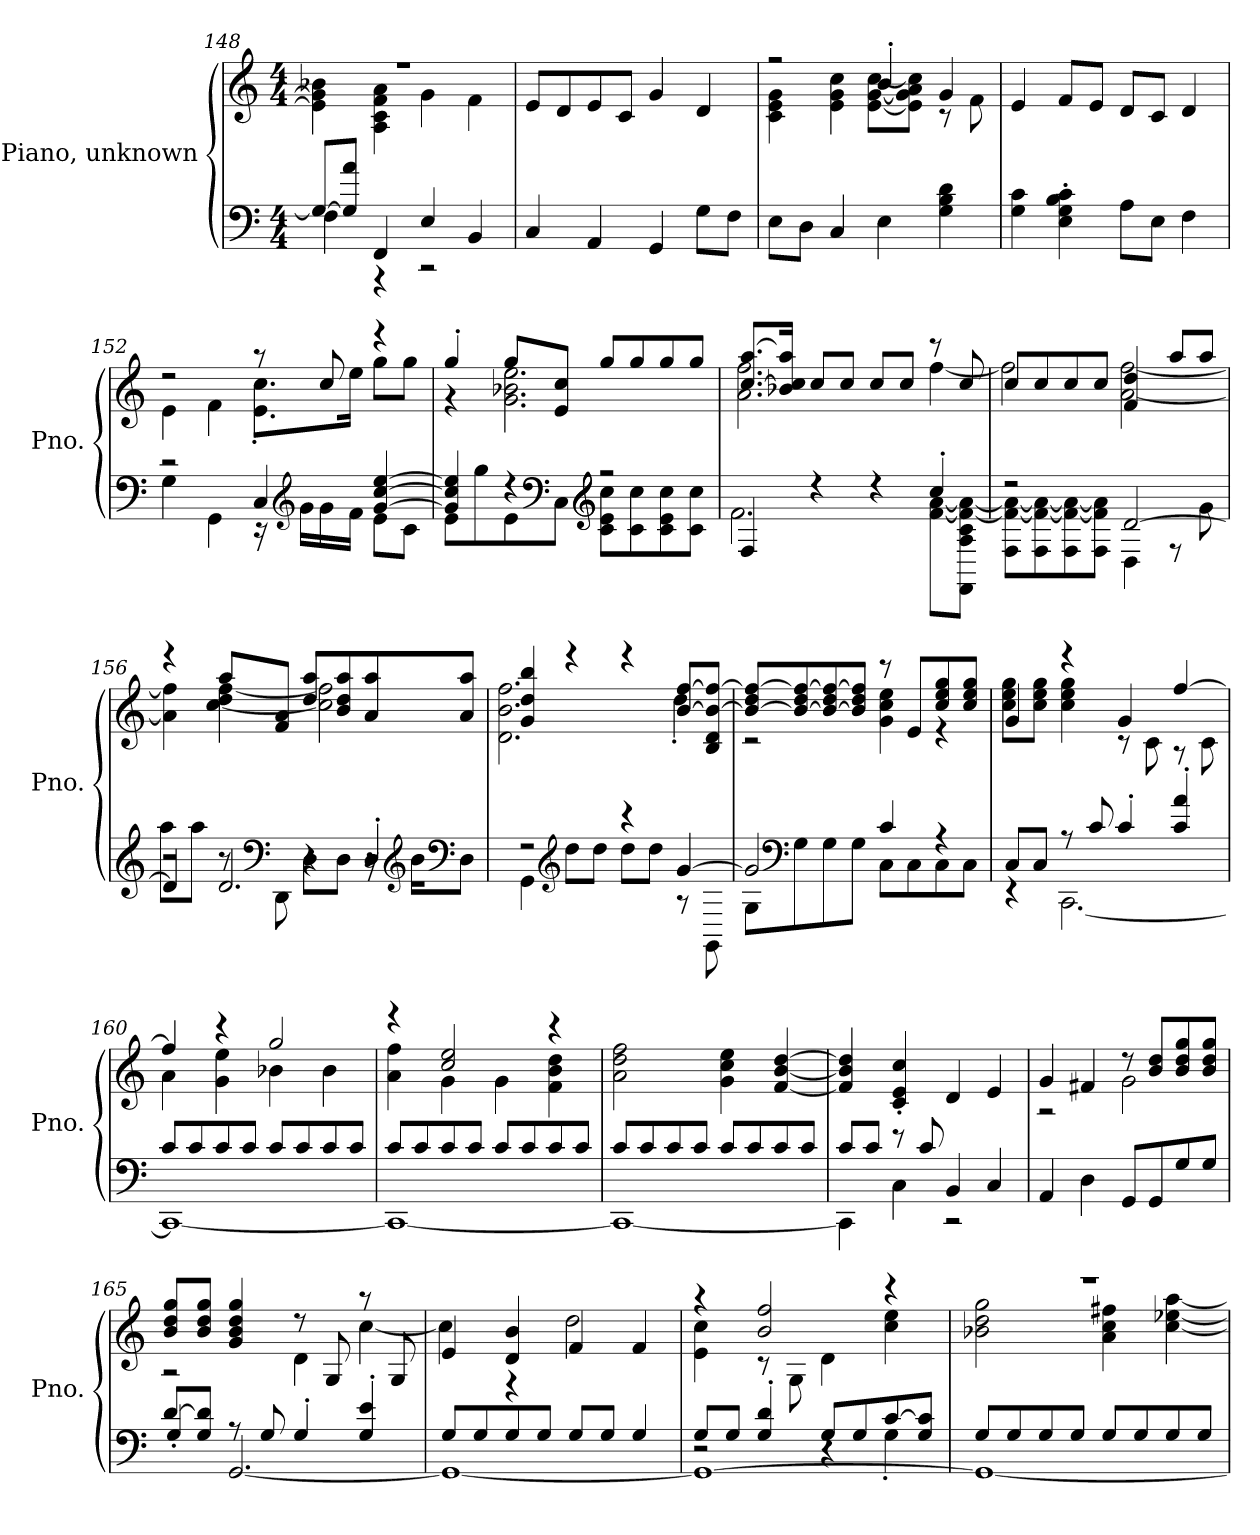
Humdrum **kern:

**kern	**kern
*part1	*part1
*staff2	*staff1
*I"Piano, unknown	*
*I'Pno.	*
*clefF4	*clefG2
*k[]	*k[]
*M4/4	*M4/4
=148	=148
*^	*^
8G/L_	4F\	1r	4e\] 4g\] 4b-X\
8G/] 8a/J	.	.	.
4FF/	4r	.	4A\ 4c\ 4f\ 4a\
4E/	2r	.	4g\
4BB/	.	.	4f\
*v	*v	*	*
*	*v	*v
=149	=149
4C/	8e/L
.	8d/
4AA/	8e/
.	8c/J
4GG/	4g/
8G\L	4d/
8F\J	.
!!LO:LB:g=z
=150	=150
*	*^
8E\L	2r	4c\ 4e\ 4g\
8D\J	.	.
4C/	.	4e\ 4g\ 4cc\
4E\	4b'/	[8e\ [8g\ [8cc\L
.	.	8e\] 8g\] 8a\ 8cc\]J
4G\ 4B\ 4d\	4g/	8r
.	.	8f\
*	*v	*v
=151	=151
4G\ 4c\	4e/
4E\' 4G\' 4B\' 4c\'	8f/L
.	8e/J
8A\L	8d/L
8E\J	8c/J
4F\	4d/
=152	=152
*^	*^
2r	4G\	2r	4e\
.	4GG\	.	4f\
4C/	16r	8r	8.e\' 8.cc\'L
*clefG2	*	*	*
.	16g\LL	.	.
.	16g\	8cc/	.
.	16f\JJ	.	16ee\Jk
[4g/ [4cc/ [4ee/	8e\L	4r	8gg\L
.	8c\J	.	8gg\J
=153	=153	=153	=153
4g/] 4cc/] 4ee/]	8e\L	4gg'/	4r
.	8gg\	.	.
4r	8e\	8gg/L	2.g\ 2.b-X\ 2.ee\
*clefF4	*	*	*
.	8C\J	8e/ 8cc/J	.
*clefG2	*	*	*
2r	8c\ 8e\ 8cc\L	8gg/L	.
.	8c\ 8cc\	8gg/	.
.	8c\ 8e\ 8cc\	8gg/	.
.	8c\ 8cc\J	8gg/J	.
!!LO:LB:g=z	!!
=154	=154	=154	=154
4F/	2.f\	[8.cc/ [8.aa/L	2.a\ 2.ff\
.	.	16b-X/ 16cc/] 16aa/]Jk	.
4r	.	8cc/L	.
.	.	8cc/J	.
4r	.	8cc/L	.
.	.	8cc/J	.
4cc'/	[8f\ [8a\L	8r	[4ff\
.	8FF\ 8A\ 8c\ 8f\_ 8a\_J	8cc/	.
=155	=155	=155	=155
2r	8F\ 8f\_ 8a\_L	8cc/L	2ff\]
.	8F\ 8f\_ 8a\_	8cc/	.
.	8F\ 8f\_ 8a\_	8cc/	.
.	8F\ 8f\] 8a\]J	8cc/J	.
[2d/	4D\	4f/ 4dd/	[2a\ [2ff\
.	8r	8aa/L	.
.	8g\	8aa/J	.
=156	=156	=156	=156
*	*^	*	*
4d/]	8aa\L	2r	4r	4a\] 4ff\]
.	8aa\J	.	.	.
2.d/	8r	.	8aa/L	[4cc\ 4dd\ [4ff\
*clefF4	*	*	*	*
.	8DD\	.	8f/ 8a/J	.
.	8D\L	4r	8dd/ 8aa/L	2cc\] 2ff\]
.	8D\J	.	8b/ 8dd/ 8aa/	.
.	16r	4D'/	8a/ 8aa/	.
*clefG2	*	*	*	*
.	16b\KL	.	.	.
*clefF4	*	*	*	*
.	8D\J	.	8a/ 8aa/J	.
*	*v	*v	*	*
!!LO:PB:g=z	!!
=157	=157	=157	=157
2r	4GG\	4g/ 4dd/ 4bb/	2.d\ 2.b\ 2.ff\
*clefG2	*	*	*
.	8dd\L	4r	.
.	8dd\J	.	.
4r	8dd\L	4r	.
.	8dd\J	.	.
[4g/	8r	[8b/ [8ff/L	4dd'\
.	8GG\	8B/ 8d/ 8b/_ 8ff/_J	.
=158	=158	=158	=158
2g/]	8G\L	8b/_ 8dd/ 8ff/_L	2r
*clefF4	*	*	*
.	8G\	8b/_ 8dd/ 8ff/_	.
.	8G\	8b/_ 8dd/ 8ff/_	.
.	8G\J	8b/] 8dd/ 8ff/]J	.
4c/	8C\L	8r	4g\ 4cc\ 4ee\
.	8C\	8e/L	.
4r	8C\	8cc/ 8ee/ 8gg/	4r
.	8C\J	8cc/ 8ee/ 8gg/J	.
=159	=159	=159	=159
8C/L	4r	4g/	8cc\ 8ee\ 8gg\L
8C/J	.	.	8cc\ 8ee\ 8gg\J
8r	[2.CC\	4r	4cc\ 4ee\ 4gg\
8c/	.	.	.
4c'/	.	4g/	8r
.	.	.	8c\
4c/' 4a/'	.	[4ff/	8r
.	.	.	8c\
=160	=160	=160	=160
8c/L	1CC_	4ff/]	4a\
8c/	.	.	.
8c/	.	4r	4g\ 4ee\
8c/J	.	.	.
8c/L	.	2gg/	4b-X\
8c/	.	.	.
8c/	.	.	4b-\
8c/J	.	.	.
!!LO:LB:g=z	!!
=161	=161	=161	=161
8c/L	1CC_	4r	4a\ 4ff\
8c/	.	.	.
8c/	.	2cc/ 2ee/	4g\
8c/J	.	.	.
8c/L	.	.	4g\
8c/	.	.	.
8c/	.	4r	4f\ 4b\ 4dd\
8c/J	.	.	.
*	*	*v	*v
=162	=162	=162
8c/L	1CC_	2a\ 2dd\ 2ff\
8c/	.	.
8c/	.	.
8c/J	.	.
8c/L	.	4g\ 4cc\ 4ee\
8c/	.	.
8c/	.	[4f/ [4b/ [4dd/
8c/J	.	.
=163	=163	=163
8c/L	4CC\]	4f/] 4b/] 4dd/]
8c/J	.	.
8r	4C\	4c/' 4e/' 4cc/'
8c/	.	.
4BB/	2r	4d/
4C/	.	4e/
*v	*v	*
=164	=164
*	*^
4AA/	4g/	2r
4D\	4f#X/	.
8GG/L	8r	2g\
8GG/	8b/ 8dd/L	.
8G/	8b/ 8dd/ 8gg/	.
8G/J	8b/ 8dd/ 8gg/J	.
!!LO:LB:g=z	!!
=165	=165	=165
*^	*	*
[8d/L	4G'/	8b/ 8dd/ 8gg/L	2r
8G/ 8d/]J	.	8b/ 8dd/ 8gg/J	.
8r	[2.GG/	4g/ 4b/ 4dd/ 4gg/	.
8G/	.	.	.
4G'/	.	8r	4d\
.	.	8G/	.
4G/' 4e/'	.	8r	[4cc\
.	.	8G/	.
=166	=166	=166	=166
8G/L	1GG_	4e/	4cc\]
8G/	.	.	.
8G/	.	4d/ 4b/	4r
8G/J	.	.	.
8G/L	.	4f/	2dd\
8G/J	.	.	.
4G/	.	4f/	.
=167	=167	=167	=167
*	*^	*	*
8G/L	2r	1GG_	4r	4e\ 4cc\
8G/J	.	.	.	.
4G/' 4d/'	.	.	2b/ 2ff/	8r
.	.	.	.	8G\
8G/L	4r	.	.	4d\
8G/	.	.	.	.
[8c/	4G'\	.	4r	4cc\ 4ee\
8G/ 8c/]J	.	.	.	.
*	*v	*v	*	*
=168	=168	=168	=168
8G/L	1GG_	1r	2b-X\ 2dd\ 2gg\
8G/	.	.	.
8G/	.	.	.
8G/J	.	.	.
8G/L	.	.	4a\ 4cc\ 4ff#X\
8G/	.	.	.
8G/	.	.	[4cc\ [4ee-X\ [4aa\
8G/J	.	.	.
*v	*v	*	*
*	*v	*v
=	=
*-	*-
